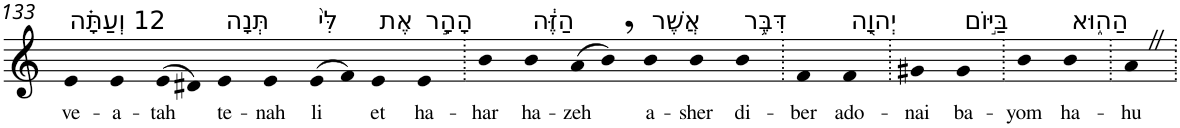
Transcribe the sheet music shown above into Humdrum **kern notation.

**kern	**text
*part1	*part1
*staff1	*staff1
*I"Piano	*
*I'Pno	*
!!LO:PB:g=z
*clefG2	*
*k[]	*
=133	=133
!LO:TX:a:t=12 וְעַתָּ֗ה	!
!	!LO:LY:b
4e	ve-
!	!LO:LY:b
4e	-a-
!	!LO:LY:b
(>8e	-tah
8d#X)	.
!LO:TX:a:t=תְּנָה	!
!	!LO:LY:b
4e	te-
!	!LO:LY:b
4e	-nah
!LO:TX:a:t=לִּי֙	!
!	!LO:LY:b
(>8e	li
8f)	.
!LO:TX:a:t=אֶת	!
!	!LO:LY:b
4e	et
!LO:TX:a:t=הָהָ֣ר	!
!	!LO:LY:b
4e	ha-
=134.	=134.
!	!LO:LY:b
4b	-har
!LO:TX:a:t=הַזֶּ֔ה	!
!	!LO:LY:b
4b	ha-
!	!LO:LY:b
(>8a	-zeh
8b,)	.
!LO:TX:a:t=אֲשֶׁר	!
!	!LO:LY:b
4b	a-
!	!LO:LY:b
4b	-sher
!LO:TX:a:t=דִּבֶּ֥ר	!
!	!LO:LY:b
4b	di-
=135.	=135.
!	!LO:LY:b
4f	-ber
!LO:TX:a:t=יְהוָ֖ה	!
!	!LO:LY:b
4f	ado-
=136.	=136.
!	!LO:LY:b
4g#X	-nai
!LO:TX:a:t=בַּיּ֣וֹם	!
!	!LO:LY:b
4g#	ba-
=137.	=137.
!	!LO:LY:b
4b	-yom
!LO:TX:a:t=הַה֑וּא	!
!	!LO:LY:b
4b	ha-
=138.	=138.
!	!LO:LY:b
4aZ	-hu
=.	=.
*-	*-
